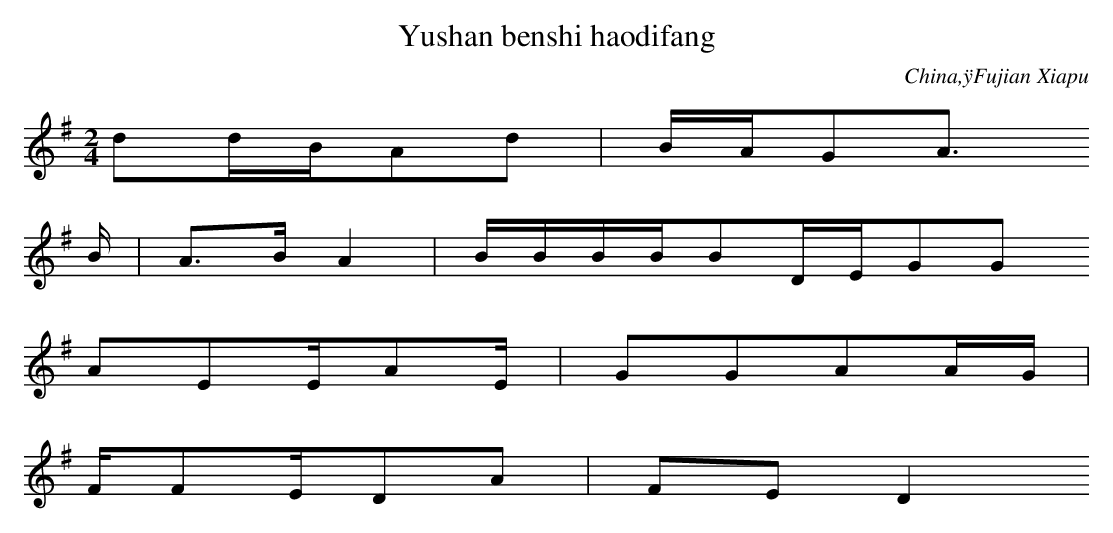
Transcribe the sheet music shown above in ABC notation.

X:1
T: Yushan benshi haodifang
O: China,ÿFujian Xiapu
M: 2/4
L: 1/16
K: G
d2dBA2d2 | BAG2A3
B | A3BA4 | BBBBB2DEG2G2
A2E2EA2E | G2G2A2AG |
FF2ED2A2 | F2E2D4
